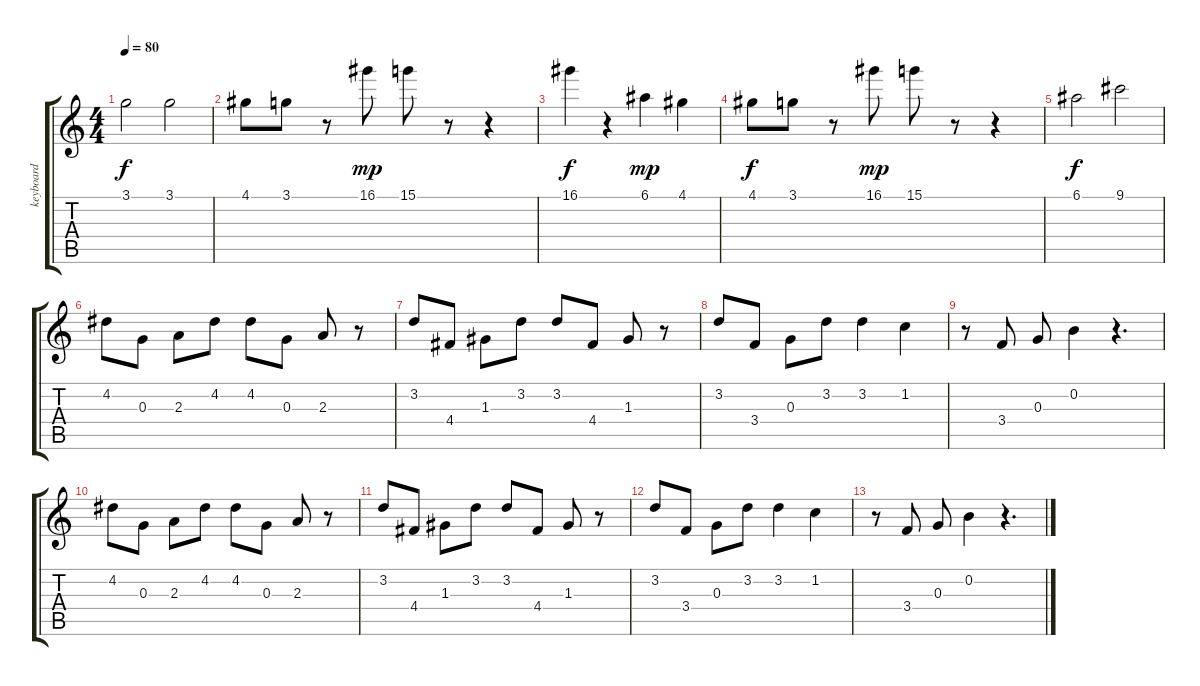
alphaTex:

\track ("keyboard" "keyboard") {instrument acousticguitarsteel}
\staff {score tabs}
\tuning (E4 B3 G3 D3 A2 E2) {hide}
\ts (4 4)
\tempo 80
\clef g2
\ks c
3.1.2{dy f} 3.1.2 |
4.1.8{instrument musicbox} 3.1.8 r.8 16.1.8{dy mp} 15.1.8 r.8 r.4 |
16.1.4{dy f} r.4 6.1.4{dy mp} 4.1.4 |
4.1.8{dy f instrument musicbox} 3.1.8 r.8 16.1.8{dy mp} 15.1.8 r.8 r.4 |
6.1.2{dy f} 9.1.2 |
4.2.8{volume 11} 0.3.8 2.3.8 4.2.8 4.2.8 0.3.8 2.3.8 r.8 |
3.2.8 4.4.8 1.3.8 3.2.8 3.2.8 4.4.8 1.3.8 r.8 |
3.2.8 3.4.8 0.3.8 3.2.8 3.2.4 1.2.4 |
r.8 3.4.8 0.3.8 0.2.4 r.4{d} |
4.2.8 0.3.8 2.3.8 4.2.8 4.2.8 0.3.8 2.3.8 r.8 |
3.2.8 4.4.8 1.3.8 3.2.8 3.2.8 4.4.8 1.3.8 r.8 |
3.2.8 3.4.8 0.3.8 3.2.8 3.2.4 1.2.4 |
r.8 3.4.8 0.3.8 0.2.4 r.4{d}
